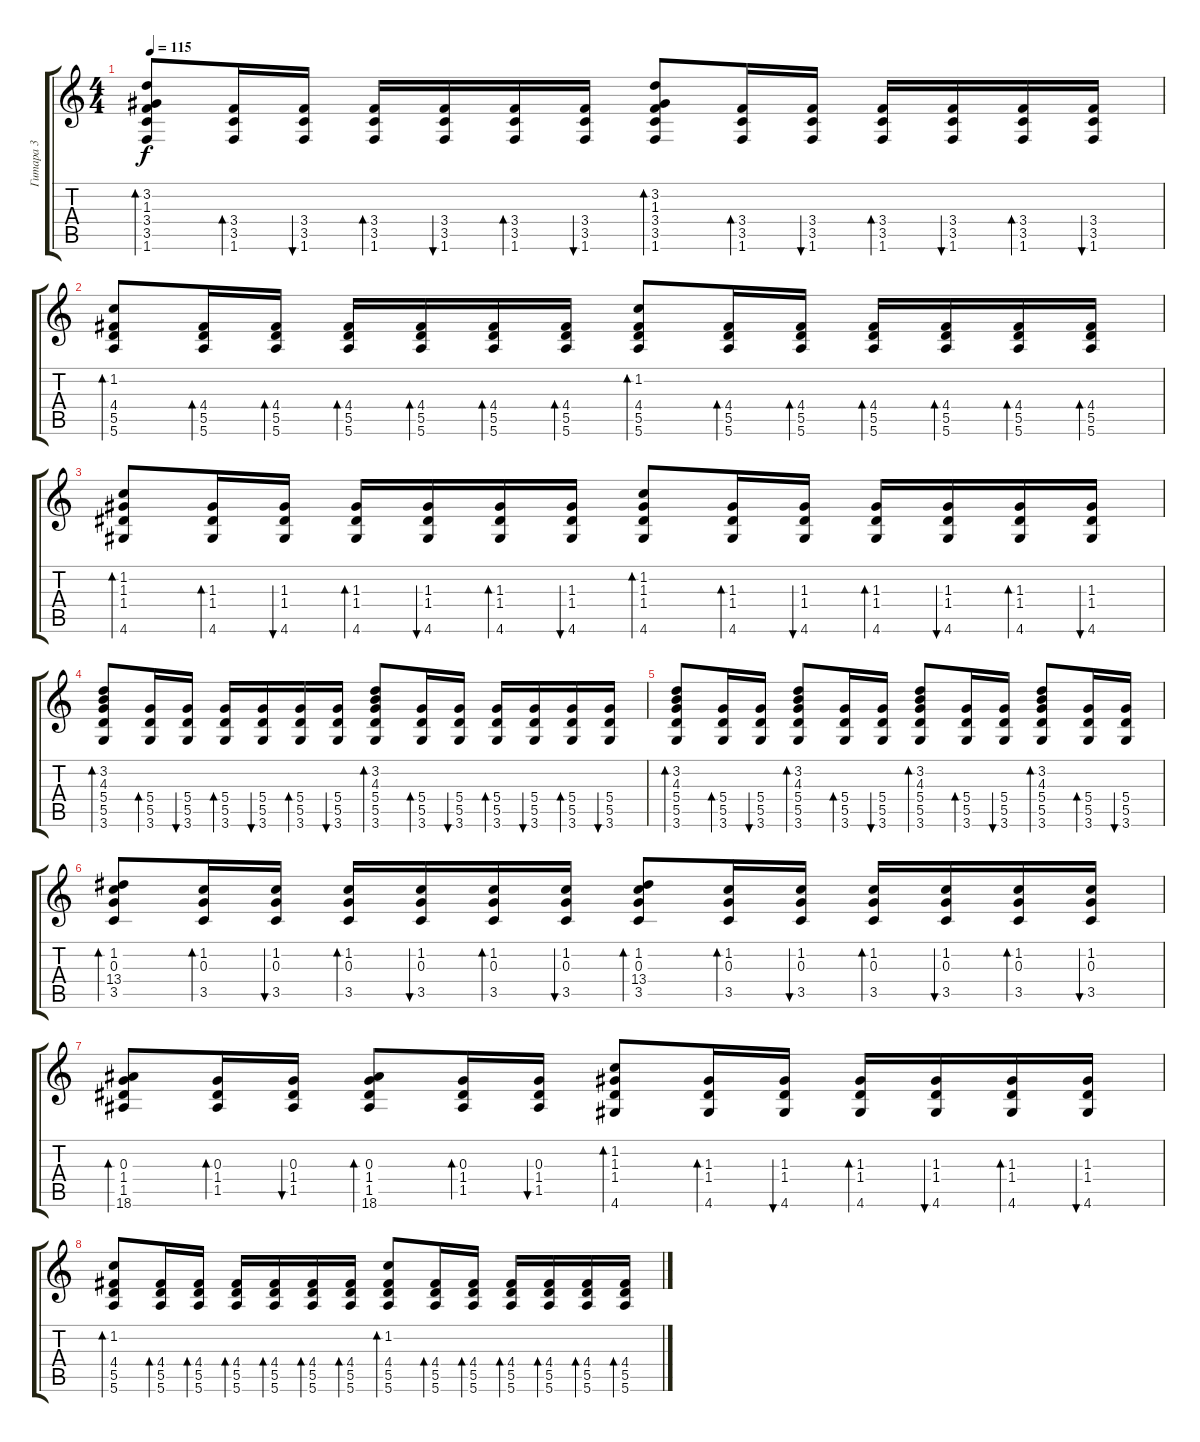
\track ("Гитара 3" "Гитара 3") {instrument acousticguitarsteel}
\staff {score tabs}
\tuning (E4 B3 G3 D3 A2 E2) {hide}
\ts (4 4)
\tempo 115
\clef g2
\ks c
(3.2 1.3 3.4 3.5 1.6).8{bd 60 dy f} (3.4 3.5 1.6).16{bd 60} (3.4 3.5 1.6).16{bu 60} (3.4 3.5 1.6).16{bd 60} (3.4 3.5 1.6).16{bu 60} (3.4 3.5 1.6).16{bd 60} (3.4 3.5 1.6).16{bu 60} (3.2 1.3 3.4 3.5 1.6).8{bd 60} (3.4 3.5 1.6).16{bd 60} (3.4 3.5 1.6).16{bu 60} (3.4 3.5 1.6).16{bd 60} (3.4 3.5 1.6).16{bu 60} (3.4 3.5 1.6).16{bd 60} (3.4 3.5 1.6).16{bu 60} |
(1.2 4.4 5.5 5.6).8{bd 60} (4.4 5.5 5.6).16{bd 60} (4.4 5.5 5.6).16{bd 60} (4.4 5.5 5.6).16{bd 60} (4.4 5.5 5.6).16{bd 60} (4.4 5.5 5.6).16{bd 60} (4.4 5.5 5.6).16{bd 60} (1.2 4.4 5.5 5.6).8{bd 60} (4.4 5.5 5.6).16{bd 60} (4.4 5.5 5.6).16{bd 60} (4.4 5.5 5.6).16{bd 60} (4.4 5.5 5.6).16{bd 60} (4.4 5.5 5.6).16{bd 60} (4.4 5.5 5.6).16{bd 60} |
(1.2 1.3 1.4 4.6).8{bd 60} (1.3 1.4 4.6).16{bd 60} (1.3 1.4 4.6).16{bu 60} (1.3 1.4 4.6).16{bd 60} (1.3 1.4 4.6).16{bu 60} (1.3 1.4 4.6).16{bd 60} (1.3 1.4 4.6).16{bu 60} (1.2 1.3 1.4 4.6).8{bd 60} (1.3 1.4 4.6).16{bd 60} (1.3 1.4 4.6).16{bu 60} (1.3 1.4 4.6).16{bd 60} (1.3 1.4 4.6).16{bu 60} (1.3 1.4 4.6).16{bd 60} (1.3 1.4 4.6).16{bu 60} |
(3.2 4.3 5.4 5.5 3.6).8{bd 60} (5.4 5.5 3.6).16{bd 60} (5.4 5.5 3.6).16{bu 60} (5.4 5.5 3.6).16{bd 60} (5.4 5.5 3.6).16{bu 60} (5.4 5.5 3.6).16{bd 60} (5.4 5.5 3.6).16{bu 60} (3.2 4.3 5.4 5.5 3.6).8{bd 60} (5.4 5.5 3.6).16{bd 60} (5.4 5.5 3.6).16{bu 60} (5.4 5.5 3.6).16{bd 60} (5.4 5.5 3.6).16{bu 60} (5.4 5.5 3.6).16{bd 60} (5.4 5.5 3.6).16{bu 60} |
(3.2 4.3 5.4 5.5 3.6).8{bd 60} (5.4 5.5 3.6).16{bd 60} (5.4 5.5 3.6).16{bu 60} (3.2 4.3 5.4 5.5 3.6).8{bd 60} (5.4 5.5 3.6).16{bd 60} (5.4 5.5 3.6).16{bu 60} (3.2 4.3 5.4 5.5 3.6).8{bd 60} (5.4 5.5 3.6).16{bd 60} (5.4 5.5 3.6).16{bu 60} (3.2 4.3 5.4 5.5 3.6).8{bd 60} (5.4 5.5 3.6).16{bd 60} (5.4 5.5 3.6).16{bu 60} |
(1.2 0.3 13.4 3.5).8{bd 60} (1.2 0.3 3.5).16{bd 60} (1.2 0.3 3.5).16{bu 60} (1.2 0.3 3.5).16{bd 60} (1.2 0.3 3.5).16{bu 60} (1.2 0.3 3.5).16{bd 60} (1.2 0.3 3.5).16{bu 60} (1.2 0.3 13.4 3.5).8{bd 60} (1.2 0.3 3.5).16{bd 60} (1.2 0.3 3.5).16{bu 60} (1.2 0.3 3.5).16{bd 60} (1.2 0.3 3.5).16{bu 60} (1.2 0.3 3.5).16{bd 60} (1.2 0.3 3.5).16{bu 60} |
(0.3 1.4 1.5 18.6).8{bd 60} (0.3 1.4 1.5).16{bd 60} (0.3 1.4 1.5).16{bu 60} (0.3 1.4 1.5 18.6).8{bd 60} (0.3 1.4 1.5).16{bd 60} (0.3 1.4 1.5).16{bu 60} (1.2 1.3 1.4 4.6).8{bd 60} (1.3 1.4 4.6).16{bd 60} (1.3 1.4 4.6).16{bu 60} (1.3 1.4 4.6).16{bd 60} (1.3 1.4 4.6).16{bu 60} (1.3 1.4 4.6).16{bd 60} (1.3 1.4 4.6).16{bu 60} |
(1.2 4.4 5.5 5.6).8{bd 60} (4.4 5.5 5.6).16{bd 60} (4.4 5.5 5.6).16{bd 60} (4.4 5.5 5.6).16{bd 60} (4.4 5.5 5.6).16{bd 60} (4.4 5.5 5.6).16{bd 60} (4.4 5.5 5.6).16{bd 60} (1.2 4.4 5.5 5.6).8{bd 60} (4.4 5.5 5.6).16{bd 60} (4.4 5.5 5.6).16{bd 60} (4.4 5.5 5.6).16{bd 60} (4.4 5.5 5.6).16{bd 60} (4.4 5.5 5.6).16{bd 60} (4.4 5.5 5.6).16{bd 60}
